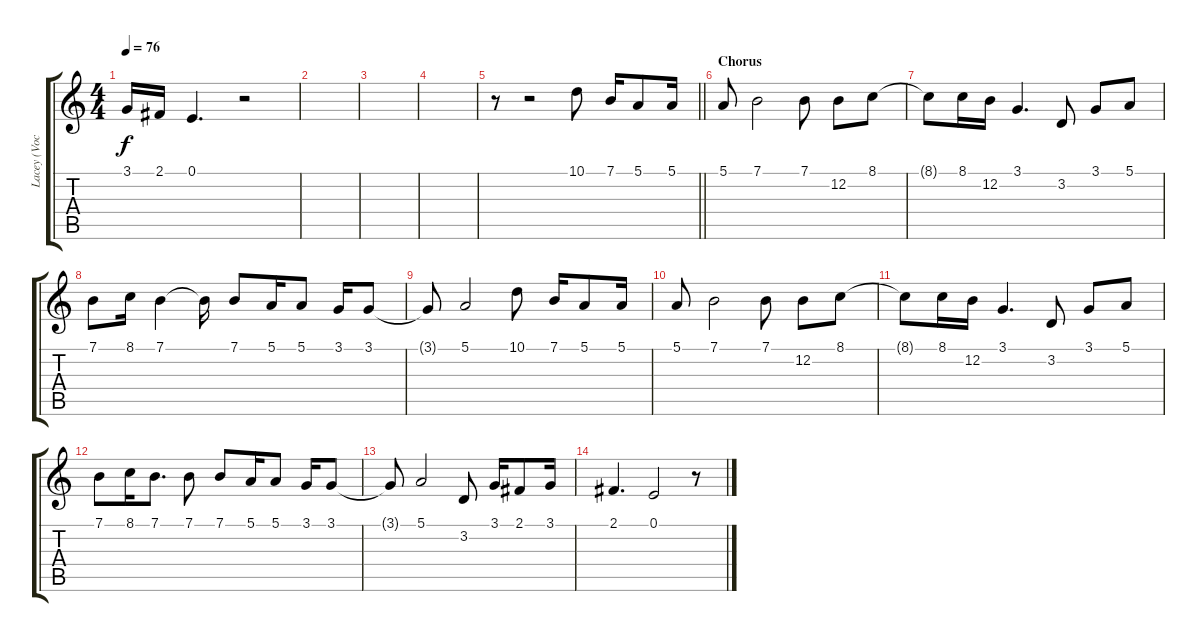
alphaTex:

\track ("Lacey (Vocals)" "Lacey (Voc") {instrument clarinet}
\staff {score tabs}
\tuning (E4 B3 G3 D3 A2 E2) {hide}
\ts (4 4)
\tempo 76
\clef g2
\ks c
3.1.16{dy f} 2.1.16 0.1.4{d} r.2 |
|
|
|
\barLineRight lightlight
r.8 r.2 10.1.8 7.1.16 5.1.8 5.1.16 |
\section ("" "Chorus")
5.1.8 7.1.2 7.1.8 12.2.8 8.1.8 |
8.1{t}.8 8.1.16 12.2.16 3.1.4{d} 3.2.8 3.1.8 5.1.8 |
7.1.8 8.1.16 7.1.4 7.1{t}.16 7.1.8 5.1.16 5.1.8 3.1.16 3.1.8 |
3.1{t}.8 5.1.2 10.1.8 7.1.16 5.1.8 5.1.16 |
5.1.8 7.1.2 7.1.8 12.2.8 8.1.8 |
8.1{t}.8 8.1.16 12.2.16 3.1.4{d} 3.2.8 3.1.8 5.1.8 |
7.1.8 8.1.16 7.1.8{d} 7.1.8 7.1.8 5.1.16 5.1.8 3.1.16 3.1.8 |
3.1{t}.8 5.1.2 3.2.8 3.1.16 2.1.8 3.1.16 |
2.1.4{d} 0.1.2 r.8
